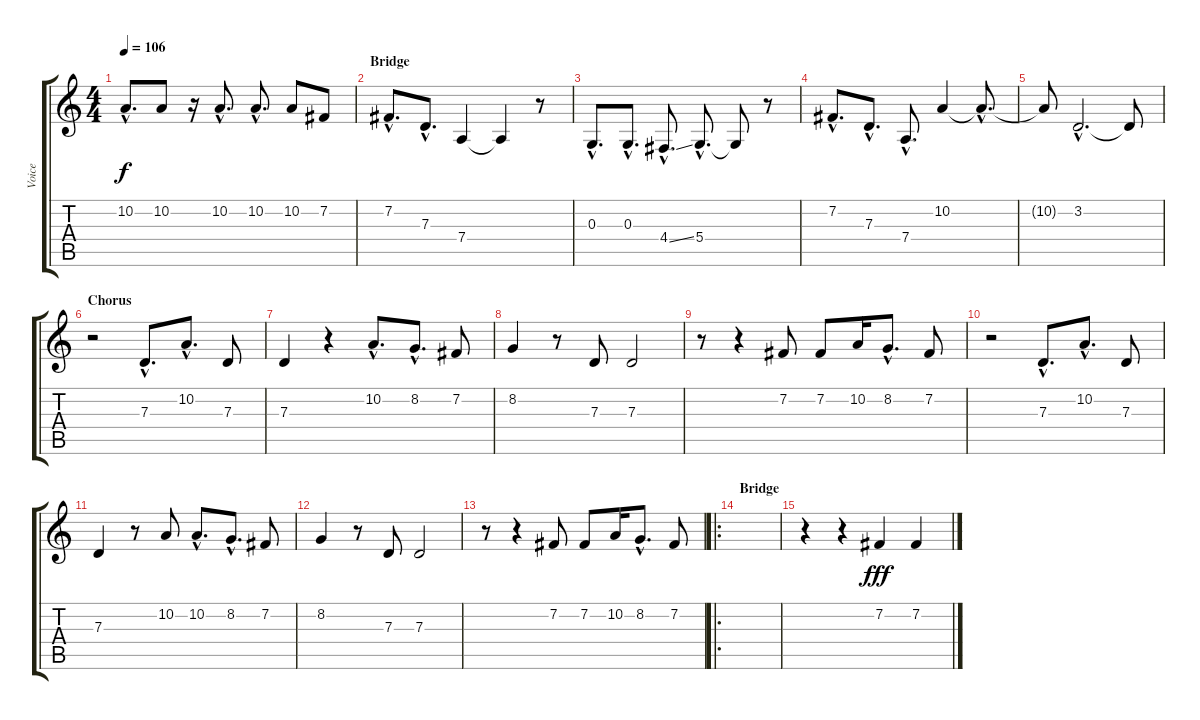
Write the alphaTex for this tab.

\track ("Voice" "Voice") {instrument oboe}
\staff {score tabs}
\tuning (E4 B3 G3 D3 A2 E2) {hide}
\ts (4 4)
\tempo 106
\clef g2
\ks c
10.2{hac}.8{d dy f} 10.2.8 r.16 10.2{hac}.8{d} 10.2{hac}.8{d} 10.2.8 7.2.8 |
\section ("" "Bridge")
7.2{hac}.8{d} 7.3{hac}.8{d} 7.4.4 7.4{t}.4 r.8 |
0.3{hac}.8{d} 0.3{hac}.8{d} 4.4{ss hac}.8{d} 5.4{hac}.8{d} 5.4{t}.8 r.8 |
7.2{hac}.8{d} 7.3{hac}.8{d} 7.4{hac}.8{d} 10.2.4 10.2{hac t}.8{d} |
10.2{t}.8 3.2{hac}.2{d} 3.2{t}.8 |
\section ("" "Chorus")
r.2 7.3{hac}.8{d} 10.2{hac}.8{d} 7.3.8 |
7.3.4 r.4 10.2{hac}.8{d} 8.2{hac}.8{d} 7.2.8 |
8.2.4 r.8 7.3.8 7.3.2 |
r.8 r.4 7.2.8 7.2.8 10.2.16 8.2{hac}.8{d} 7.2.8 |
r.2 7.3{hac}.8{d} 10.2{hac}.8{d} 7.3.8 |
7.3.4 r.8 10.2.8 10.2{hac}.8{d} 8.2{hac}.8{d} 7.2.8 |
8.2.4 r.8 7.3.8 7.3.2 |
r.8 r.4 7.2.8 7.2.8 10.2.16 8.2{hac}.8{d} 7.2.8 |
\ro
\section ("" "Bridge")
|
r.4 r.4 7.2.4{dy fff instrument breathnoise} 7.2.4
